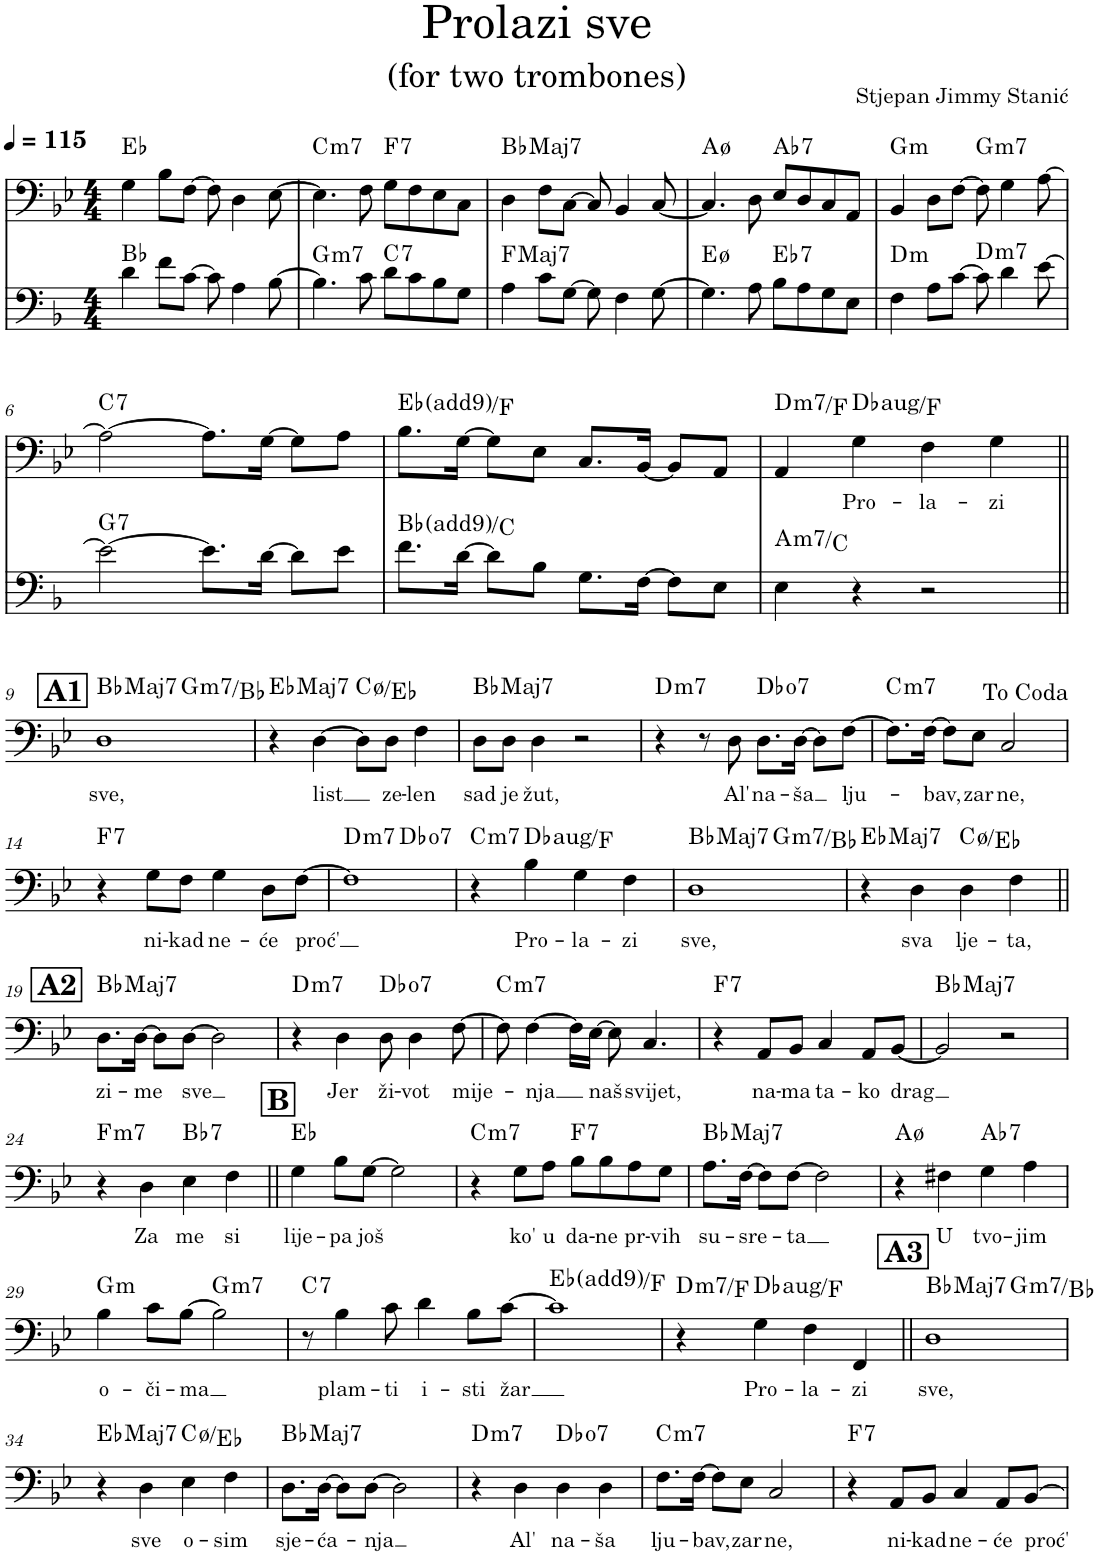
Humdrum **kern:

**kern	**harte	**kern	**text	**harte
*part2	*part2	*part1	*part1	*part1
*staff2	*	*staff1	*staff1	*
*I"Piano	*	*I"Piano, melodija	*	*
*I'Pno	*	*I'Pno	*	*
*clefF4	*	*clefF4	*	*
*Trd-3c-5	*	*	*	*
*k[b-]	*	*k[b-e-]	*	*
*M4/4	*	*M4/4	*	*
*MM115	*	*MM115	*	*
=1	=1	=1	=1	=1
4d\	Bb:maj	4G\	.	Eb:maj
8f\L	.	8B-\L	.	.
[8c\J	.	[8F\J	.	.
8c\]	.	8F\]	.	.
4A\	.	4D\	.	.
[8B-\	.	[8E-\	.	.
=2	=2	=2	=2	=2
!	!LO:H:kt=m7	!	!	!LO:H:kt=m7
4.B-\]	G:min7	4.E-\]	.	C:min7
8c\	.	8F\	.	.
!	!LO:H:kt=7	!	!	!LO:H:kt=7
8d\L	C:7	8G\L	.	F:7
8c\	.	8F\	.	.
8B-\	.	8E-\	.	.
8G\J	.	8C\J	.	.
=3	=3	=3	=3	=3
!	!LO:H:kt=Maj7	!	!	!LO:H:kt=Maj7
4A\	F:maj7	4D\	.	Bb:maj7
8c\L	.	8F\L	.	.
[8G\J	.	[8C\J	.	.
8G\]	.	8C/]	.	.
4F\	.	4BB-/	.	.
[8G\	.	[8C/	.	.
=4	=4	=4	=4	=4
4.G\]	E:hdim7	4.C/]	.	A:hdim7
8A\	.	8D\	.	.
!	!LO:H:kt=7	!	!	!LO:H:kt=7
8B-\L	Eb:7	8E-/L	.	Ab:7
8A\	.	8D/	.	.
8G\	.	8C/	.	.
8E\J	.	8AA/J	.	.
=5	=5	=5	=5	=5
!	!LO:H:kt=m	!	!	!LO:H:kt=m
4F\	D:min	4BB-/	.	G:min
8A\L	.	8D\L	.	.
[8c\J	.	[8F\J	.	.
!	!LO:H:kt=m7	!	!	!LO:H:kt=m7
8c\]	D:min7	8F\]	.	G:min7
4d\	.	4G\	.	.
[8e\	.	[8A\	.	.
!!LO:LB:g=z
=6	=6	=6	=6	=6
!	!LO:H:kt=7	!	!	!LO:H:kt=7
2e\_	G:7	2A\_	.	C:7
8.e\L]	.	8.A\L]	.	.
[16d\Jk	.	[16G\Jk	.	.
8d\L]	.	8G\L]	.	.
8e\J	.	8A\J	.	.
=7	=7	=7	=7	=7
8.f\L	Bb:maj(9)/2	8.B-\L	.	Eb:maj(9)/2
[16d\Jk	.	[16G\Jk	.	.
8d\L]	.	8G\L]	.	.
8B-\J	.	8E-\J	.	.
8.G\L	.	8.C/L	.	.
[16F\Jk	.	[16BB-/Jk	.	.
8F\L]	.	8BB-/L]	.	.
8E\J	.	8AA/J	.	.
=8	=8	=8	=8	=8
!	!LO:H:kt=m7	!	!	!LO:H:kt=m7
4E\	A:min7/b3	4AA/	.	D:min7/b3
!	!	!	!LO:LY:b	!LO:H:kt=aug
4r	.	4G\	Pro-	Db:aug/3
!	!	!	!LO:LY:b	!
2r	.	4F\	-la-	.
!	!	!	!LO:LY:b	!
.	.	4G\	-zi	.
!!LO:LB:g=z
!!LO:REH:place=s1:a:B:cj:fs=14:t=A1
=9||	=9||	=9||	=9||	=9||
!	!	!	!LO:LY:b	!LO:H:kt=Maj7
*	*	*^	*	*
1r	.	1D	2ryy	sve,	Bb:maj7
!	!	!	!	!	!LO:H:kt=m7
.	.	.	2ryy	.	G:min7/b3
=10	=10	=10	=10	=10	=10
!	!	!	!	!	!LO:H:kt=Maj7
*	*	*v	*v	*	*
1r	.	4r	.	Eb:maj7
!	!	!	!LO:LY:b	!
.	.	[4D\	list	.
.	.	8D\L]	.	C:hdim7/b3
!	!	!	!LO:LY:b	!
.	.	8D\J	ze-	.
!	!	!	!LO:LY:b	!
.	.	4F\	-len	.
=11	=11	=11	=11	=11
!	!	!	!LO:LY:b	!LO:H:kt=Maj7
1r	.	8D\L	sad	Bb:maj7
!	!	!	!LO:LY:b	!
.	.	8D\J	je	.
!	!	!	!LO:LY:b	!
.	.	4D\	žut,	.
.	.	2r	.	.
=12	=12	=12	=12	=12
!	!	!	!	!LO:H:kt=m7
1r	.	4r	.	D:min7
.	.	8r	.	.
!	!	!	!LO:LY:b	!
.	.	8D\	Al'	.
!	!	!	!LO:LY:b	!LO:H:kt=7
.	.	8.D\L	na-	Db:dim7
!	!	!	!LO:LY:b	!
.	.	[16D\Jk	-ša	.
.	.	8D\L]	.	.
!	!	!	!LO:LY:b	!
.	.	[8F\J	lju-	.
=13	=13	=13	=13	=13
!	!	!	!	!LO:H:kt=m7
1r	.	8.F\L]	.	C:min7
!	!	!	!LO:LY:b	!
.	.	[16F\Jk	-bav,	.
.	.	8F\L]	.	.
!	!	!	!LO:LY:b	!
.	.	8E-\J	zar	.
!	!	!	!LO:LY:b	!
.	.	2C/	ne,	.
!!LO:LB:g=z
=14	=14	=14	=14	=14
!	!	!	!	!LO:H:kt=7
1r	.	4r	.	F:7
!	!	!	!LO:LY:b	!
.	.	8G\L	ni-	.
!	!	!	!LO:LY:b	!
.	.	8F\J	-kad	.
!	!	!	!LO:LY:b	!
.	.	4G\	ne-	.
!	!	!	!LO:LY:b	!
.	.	8D\L	-će	.
!	!	!	!LO:LY:b	!
.	.	[8F\J	proć'	.
=15	=15	=15	=15	=15
!	!	!	!	!LO:H:kt=m7
*	*	*^	*	*
1r	.	1F]	2ryy	.	D:min7
!	!	!	!	!	!LO:H:kt=7
.	.	.	2ryy	.	Db:dim7
=16	=16	=16	=16	=16	=16
!	!	!	!	!	!LO:H:kt=m7
*	*	*v	*v	*	*
1r	.	4r	.	C:min7
!	!	!	!LO:LY:b	!LO:H:kt=aug
.	.	4B-\	Pro-	Db:aug/3
!	!	!	!LO:LY:b	!
.	.	4G\	-la-	.
!	!	!	!LO:LY:b	!
.	.	4F\	-zi	.
=17	=17	=17	=17	=17
!	!	!	!LO:LY:b	!LO:H:kt=Maj7
*	*	*^	*	*
1r	.	1D	2ryy	sve,	Bb:maj7
!	!	!	!	!	!LO:H:kt=m7
.	.	.	2ryy	.	G:min7/b3
=18	=18	=18	=18	=18	=18
!	!	!	!	!	!LO:H:kt=Maj7
*	*	*v	*v	*	*
1r	.	4r	.	Eb:maj7
!	!	!	!LO:LY:b	!
.	.	4D\	sva	.
!	!	!	!LO:LY:b	!
.	.	4D\	lje-	C:hdim7/b3
!	!	!	!LO:LY:b	!
.	.	4F\	-ta,	.
!!LO:LB:g=z
!!LO:REH:place=s1:a:B:cj:fs=14:t=A2
=19||	=19||	=19||	=19||	=19||
!	!	!	!LO:LY:b	!LO:H:kt=Maj7
1r	.	8.D\L	zi-	Bb:maj7
!	!	!	!LO:LY:b	!
.	.	[16D\Jk	-me	.
.	.	8D\L]	.	.
!	!	!	!LO:LY:b	!
.	.	[8D\J	sve	.
.	.	2D\]	.	.
=20	=20	=20	=20	=20
!	!	!	!	!LO:H:kt=m7
1r	.	4r	.	D:min7
!	!	!	!LO:LY:b	!
.	.	4D\	Jer	.
!	!	!	!LO:LY:b	!LO:H:kt=7
.	.	8D\	ži-	Db:dim7
!	!	!	!LO:LY:b	!
.	.	4D\	-vot	.
!	!	!	!LO:LY:b	!
.	.	[8F\	mije-	.
=21	=21	=21	=21	=21
!	!	!	!	!LO:H:kt=m7
1r	.	8F\]	.	C:min7
!	!	!	!LO:LY:b	!
.	.	[4F\	-nja	.
.	.	16F\LL]	.	.
!	!	!	!LO:LY:b	!
.	.	[16E-\JJ	naš	.
.	.	8E-\]	.	.
!	!	!	!LO:LY:b	!
.	.	4.C/	svijet,	.
=22	=22	=22	=22	=22
!	!	!	!	!LO:H:kt=7
1r	.	4r	.	F:7
!	!	!	!LO:LY:b	!
.	.	8AA/L	na-	.
!	!	!	!LO:LY:b	!
.	.	8BB-/J	-ma	.
!	!	!	!LO:LY:b	!
.	.	4C/	ta-	.
!	!	!	!LO:LY:b	!
.	.	8AA/L	-ko	.
!	!	!	!LO:LY:b	!
.	.	[8BB-/J	drag	.
=23	=23	=23	=23	=23
!	!	!	!	!LO:H:kt=Maj7
1r	.	2BB-/]	.	Bb:maj7
.	.	2r	.	.
!!LO:LB:g=z
=24	=24	=24	=24	=24
!	!	!	!	!LO:H:kt=m7
1r	.	4r	.	F:min7
!	!	!	!LO:LY:b	!
.	.	4D\	Za	.
!	!	!	!LO:LY:b	!LO:H:kt=7
.	.	4E-\	me	Bb:7
!	!	!	!LO:LY:b	!
.	.	4F\	si	.
!!LO:REH:place=s1:a:B:cj:fs=14:t=B
=25||	=25||	=25||	=25||	=25||
!	!	!	!LO:LY:b	!
1r	.	4G\	lije-	Eb:maj
!	!	!	!LO:LY:b	!
.	.	8B-\L	-pa	.
!	!	!	!LO:LY:b	!
.	.	[8G\J	još	.
.	.	2G\]	.	.
=26	=26	=26	=26	=26
!	!	!	!	!LO:H:kt=m7
1r	.	4r	.	C:min7
!	!	!	!LO:LY:b	!
.	.	8G\L	ko'	.
!	!	!	!LO:LY:b	!
.	.	8A\J	u	.
!	!	!	!LO:LY:b	!LO:H:kt=7
.	.	8B-\L	da-	F:7
!	!	!	!LO:LY:b	!
.	.	8B-\	-ne	.
!	!	!	!LO:LY:b	!
.	.	8A\	pr-	.
!	!	!	!LO:LY:b	!
.	.	8G\J	-vih	.
=27	=27	=27	=27	=27
!	!	!	!LO:LY:b	!LO:H:kt=Maj7
1r	.	8.A\L	su-	Bb:maj7
!	!	!	!LO:LY:b	!
.	.	[16F\Jk	-sre-	.
.	.	8F\L]	.	.
!	!	!	!LO:LY:b	!
.	.	[8F\J	-ta	.
.	.	2F\]	.	.
=28	=28	=28	=28	=28
1r	.	4r	.	A:hdim7
!	!	!	!LO:LY:b	!
.	.	4F#X\	U	.
!	!	!	!LO:LY:b	!LO:H:kt=7
.	.	4G\	tvo-	Ab:7
!	!	!	!LO:LY:b	!
.	.	4A\	-jim	.
!!LO:LB:g=z
=29	=29	=29	=29	=29
!	!	!	!LO:LY:b	!LO:H:kt=m
1r	.	4B-\	o-	G:min
!	!	!	!LO:LY:b	!
.	.	8c\L	-či-	.
!	!	!	!LO:LY:b	!
.	.	[8B-\J	-ma	.
!	!	!	!	!LO:H:kt=m7
.	.	2B-\]	.	G:min7
=30	=30	=30	=30	=30
!	!	!	!	!LO:H:kt=7
1r	.	8r	.	C:7
!	!	!	!LO:LY:b	!
.	.	4B-\	plam-	.
!	!	!	!LO:LY:b	!
.	.	8c\	-ti	.
!	!	!	!LO:LY:b	!
.	.	4d\	i-	.
!	!	!	!LO:LY:b	!
.	.	8B-\L	-sti	.
!	!	!	!LO:LY:b	!
.	.	[8c\J	žar	.
=31	=31	=31	=31	=31
1r	.	1c]	.	Eb:maj(9)/2
=32	=32	=32	=32	=32
!	!	!	!	!LO:H:kt=m7
1r	.	4r	.	D:min7/b3
!	!	!	!LO:LY:b	!LO:H:kt=aug
.	.	4G\	Pro-	Db:aug/3
!	!	!	!LO:LY:b	!
.	.	4F\	-la-	.
!	!	!	!LO:LY:b	!
.	.	4FF/	-zi	.
!!LO:REH:place=s1:a:B:cj:fs=14:t=A3
=33||	=33||	=33||	=33||	=33||
!	!	!	!LO:LY:b	!LO:H:kt=Maj7
*	*	*^	*	*
1r	.	1D	2ryy	sve,	Bb:maj7
!	!	!	!	!	!LO:H:kt=m7
.	.	.	2ryy	.	G:min7/b3
!!LO:LB:g=z
=34	=34	=34	=34	=34	=34
!	!	!	!	!	!LO:H:kt=Maj7
*	*	*v	*v	*	*
1r	.	4r	.	Eb:maj7
!	!	!	!LO:LY:b	!
.	.	4D\	sve	.
!	!	!	!LO:LY:b	!
.	.	4E-\	o-	C:hdim7/b3
!	!	!	!LO:LY:b	!
.	.	4F\	-sim	.
=35	=35	=35	=35	=35
!	!	!	!LO:LY:b	!LO:H:kt=Maj7
1r	.	8.D\L	sje-	Bb:maj7
!	!	!	!LO:LY:b	!
.	.	[16D\Jk	-ća-	.
.	.	8D\L]	.	.
!	!	!	!LO:LY:b	!
.	.	[8D\J	-nja	.
.	.	2D\]	.	.
=36	=36	=36	=36	=36
!	!	!	!	!LO:H:kt=m7
1r	.	4r	.	D:min7
!	!	!	!LO:LY:b	!
.	.	4D\	Al'	.
!	!	!	!LO:LY:b	!LO:H:kt=7
.	.	4D\	na-	Db:dim7
!	!	!	!LO:LY:b	!
.	.	4D\	-ša	.
=37	=37	=37	=37	=37
!	!	!	!LO:LY:b	!LO:H:kt=m7
1r	.	8.F\L	lju-	C:min7
!	!	!	!LO:LY:b	!
.	.	[16F\Jk	-bav,	.
.	.	8F\L]	.	.
!	!	!	!LO:LY:b	!
.	.	8E-\J	zar	.
!	!	!	!LO:LY:b	!
.	.	2C/	ne,	.
=38	=38	=38	=38	=38
!	!	!	!	!LO:H:kt=7
1r	.	4r	.	F:7
!	!	!	!LO:LY:b	!
.	.	8AA/L	ni-	.
!	!	!	!LO:LY:b	!
.	.	8BB-/J	-kad	.
!	!	!	!LO:LY:b	!
.	.	4C/	ne-	.
!	!	!	!LO:LY:b	!
.	.	8AA/L	-će	.
!	!	!	!LO:LY:b	!
.	.	[8BB-/J	proć'	.
=	=	=	=	=
*-	*-	*-	*-	*-
